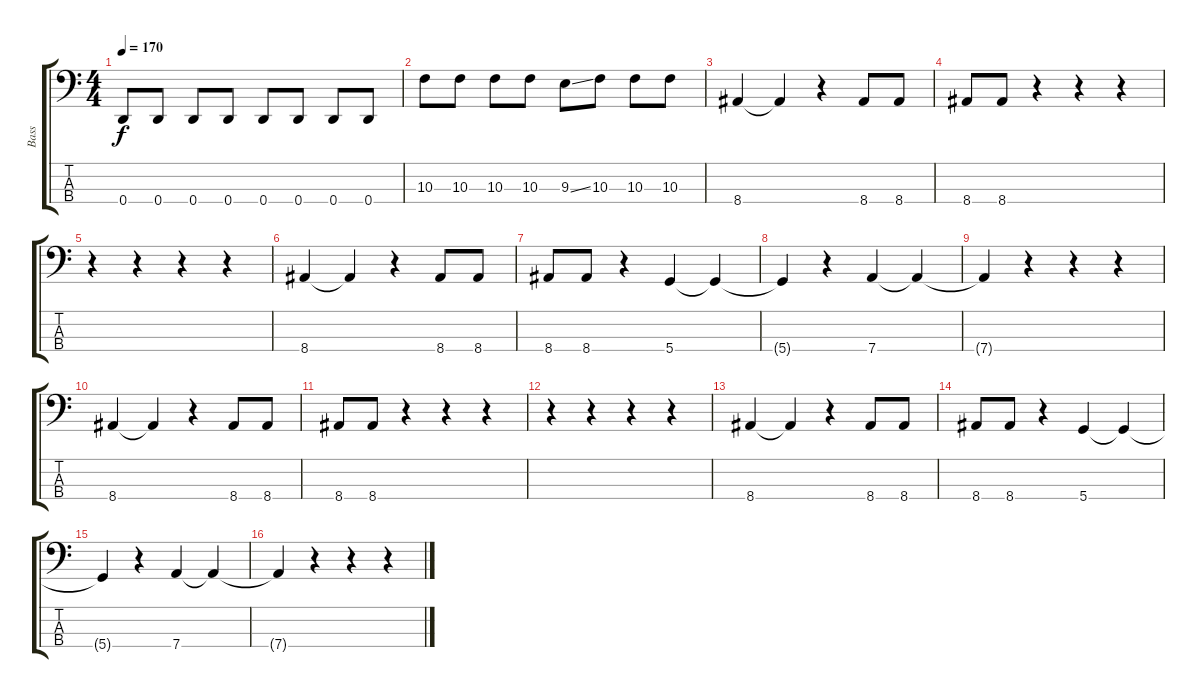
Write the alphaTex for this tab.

\track ("Bass" "Bass") {instrument electricbasspick}
\staff {score tabs}
\tuning (F2 C2 G1 D1) {hide}
\ts (4 4)
\tempo 170
\clef f4
\ks c
0.4.8{dy f} 0.4.8 0.4.8 0.4.8 0.4.8 0.4.8 0.4.8 0.4.8 |
10.3.8 10.3.8 10.3.8 10.3.8 9.3{ss}.8 10.3.8 10.3.8 10.3.8 |
8.4.4 8.4{t}.4 r.4 8.4.8 8.4.8 |
8.4.8 8.4.8 r.4 r.4 r.4 |
r.4 r.4 r.4 r.4 |
8.4.4 8.4{t}.4 r.4 8.4.8 8.4.8 |
8.4.8 8.4.8 r.4 5.4.4 5.4{t}.4 |
5.4{t}.4 r.4 7.4.4 7.4{t}.4 |
7.4{t}.4 r.4 r.4 r.4 |
8.4.4 8.4{t}.4 r.4 8.4.8 8.4.8 |
8.4.8 8.4.8 r.4 r.4 r.4 |
r.4 r.4 r.4 r.4 |
8.4.4 8.4{t}.4 r.4 8.4.8 8.4.8 |
8.4.8 8.4.8 r.4 5.4.4 5.4{t}.4 |
5.4{t}.4 r.4 7.4.4 7.4{t}.4 |
7.4{t}.4 r.4 r.4 r.4
